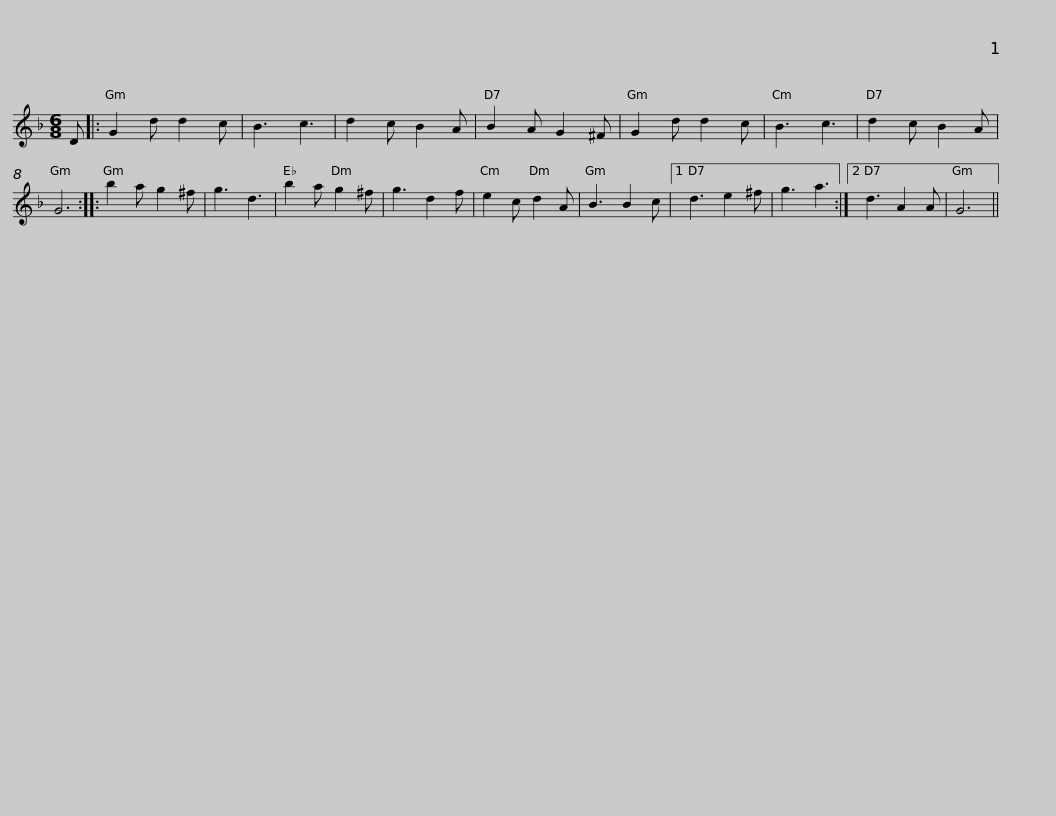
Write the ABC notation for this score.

X:1
L:1/8
M:6/8
I:linebreak $
K:F
V:1 treble
V:1
 D |: G2 d d2 c | B3 c3 | d2 c B2 A | B2 A G2 ^F | %5
 G2 d d2 c | B3 c3 | d2 c B2 A | G6 :: b2 a g2 ^f |$ %10
 g3 d3 | b2 a g2 ^f | g3 d2 f | e2 c d2 A | B3 B2 c |1 %15
 d3 e2 ^f | g3 a3 :|2 d3 A2 A | G6 || %19
